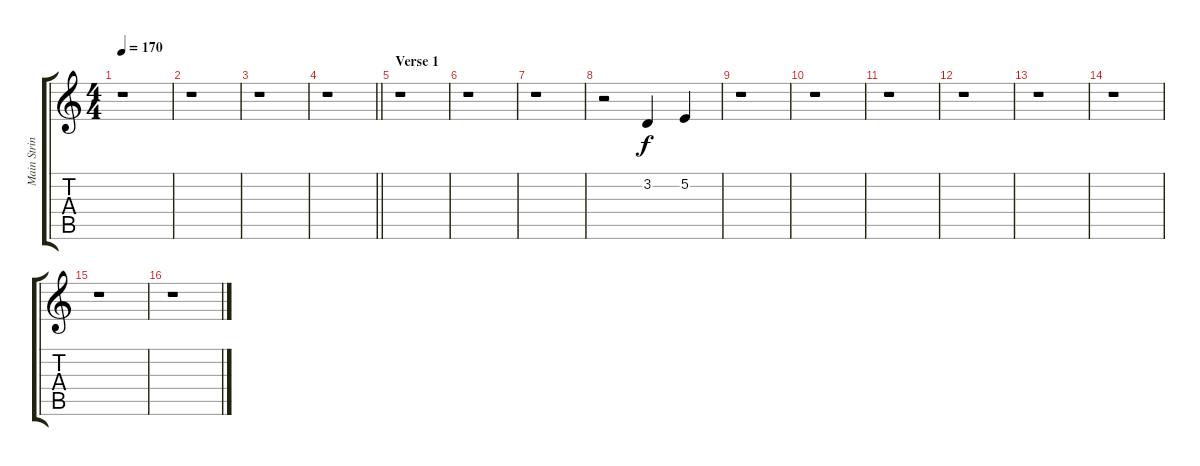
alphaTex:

\track ("Main Strings" "Main Strin") {instrument stringensemble1}
\staff {score tabs}
\tuning (E4 B3 G3 D3 A2 E2) {hide}
\ts (4 4)
\tempo 170
\clef g2
\ks c
r.1{dy f} |
r.1 |
r.1 |
\barLineRight lightlight
r.1 |
\section ("" "Verse 1")
r.1 |
r.1 |
r.1 |
r.2{volume 8} 3.2.4 5.2.4 |
r.1{volume 16} |
r.1 |
r.1 |
r.1 |
r.1 |
r.1 |
r.1 |
r.1
